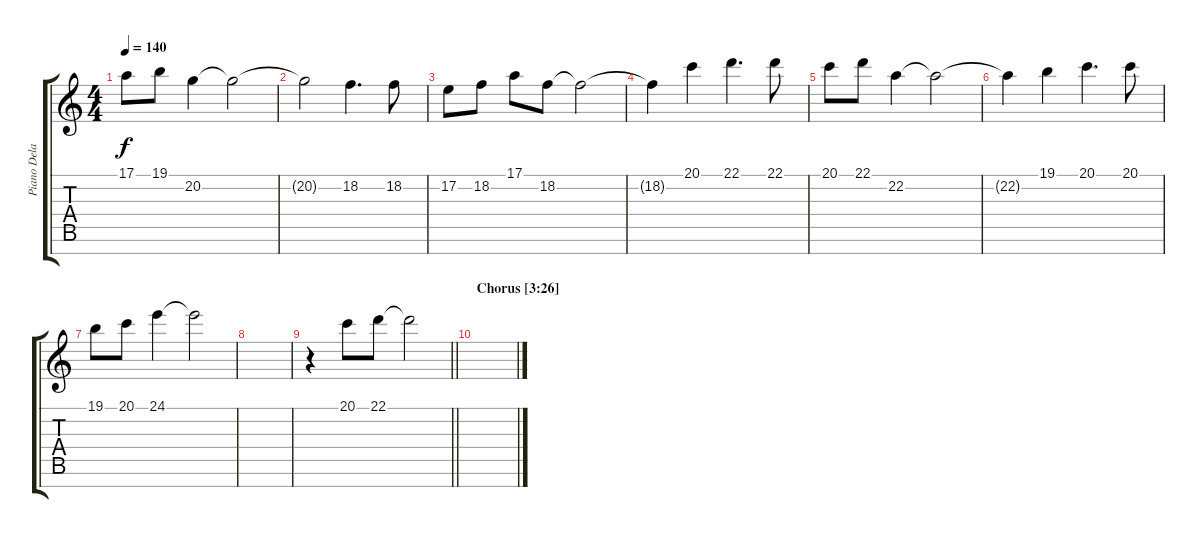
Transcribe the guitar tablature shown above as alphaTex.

\track ("Piano Delay" "Piano Dela") {instrument acousticgrandpiano}
\staff {score tabs}
\tuning (E4 B3 G3 D3 A2 E2 B1) {hide}
\ts (4 4)
\tempo 140
\clef g2
\ks aminor
17.1.8{dy f} 19.1.8 20.2.4 20.2{t}.2 |
20.2{t}.2 18.2.4{d} 18.2.8 |
17.2.8 18.2.8 17.1.8 18.2.8 18.2{t}.2 |
18.2{t}.4 20.1.4 22.1.4{d} 22.1.8 |
20.1.8 22.1.8 22.2.4 22.2{t}.2 |
22.2{t}.4 19.1.4 20.1.4{d} 20.1.8 |
19.1.8 20.1.8 24.1.4 24.1{t}.2 |
|
\barLineRight lightlight
r.4 20.1.8 22.1.8 22.1{t}.2 |
\section ("" "Chorus [3:26]")
